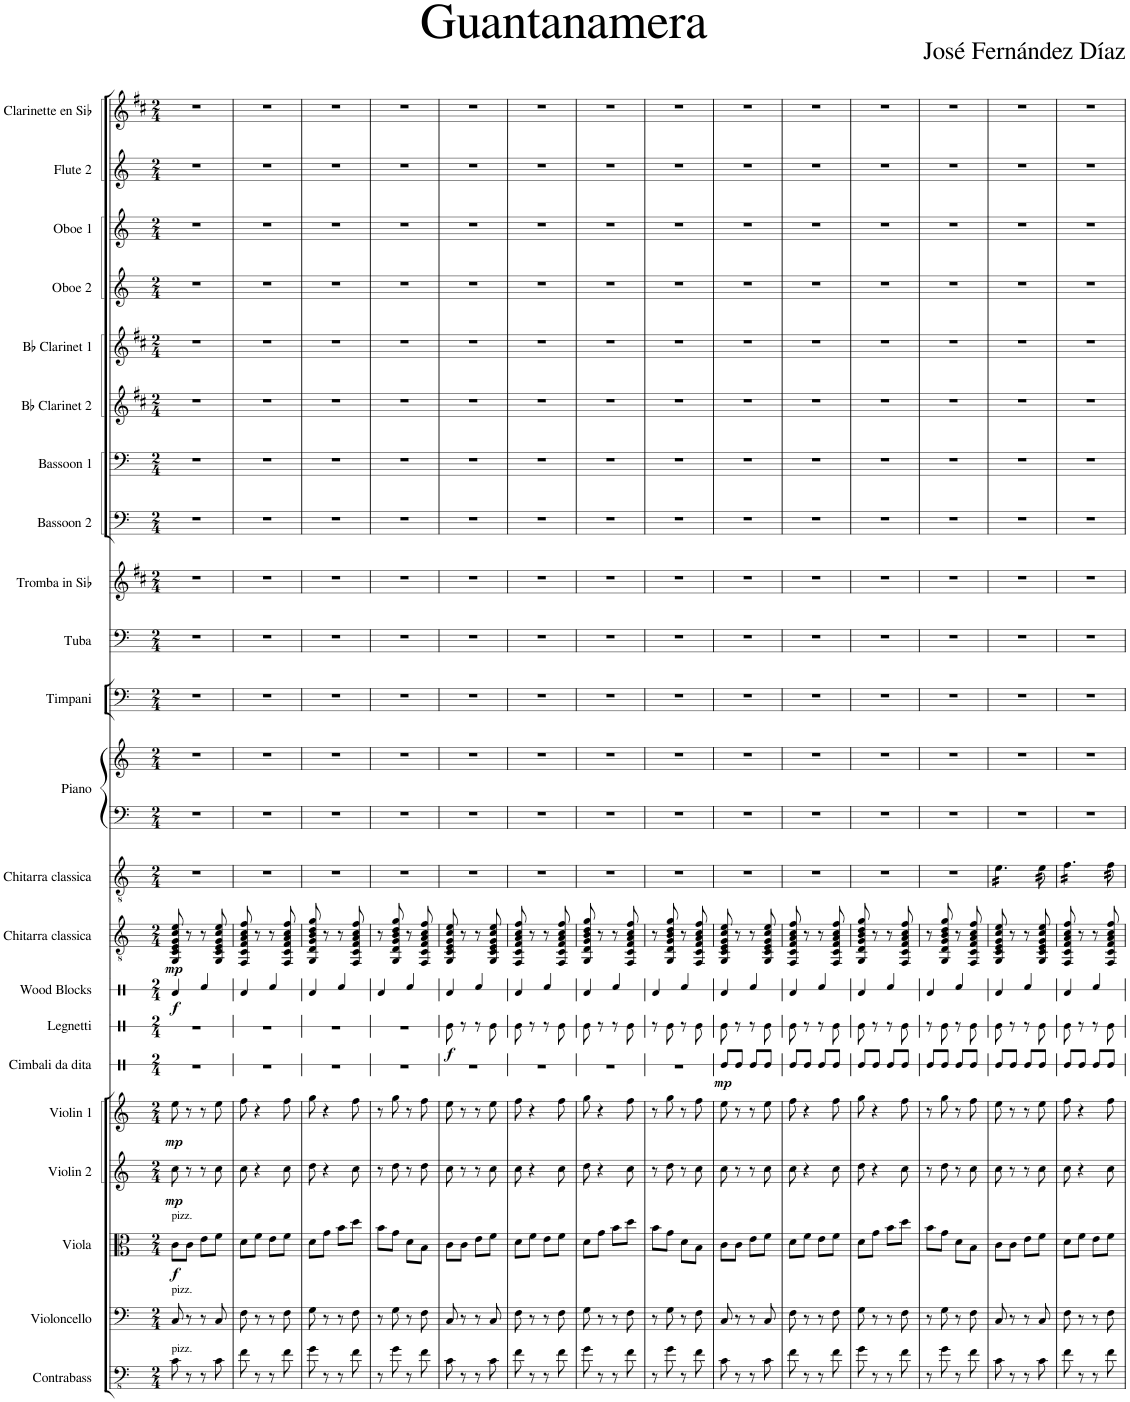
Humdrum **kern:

**kern	**kern	**kern	**dynam	**kern	**dynam	**kern	**dynam	**kern	**dynam	**kern	**dynam	**kern	**dynam	**kern	**dynam	**kern	**kern	**kern	**kern	**kern	**kern	**kern	**kern	**kern	**kern	**kern	**kern	**kern	**kern
*part22	*part21	*part20	*part20	*part19	*part19	*part18	*part18	*part17	*part17	*part16	*part16	*part15	*part15	*part14	*part14	*part13	*part12	*part12	*part11	*part10	*part9	*part8	*part7	*part6	*part5	*part4	*part3	*part2	*part1
*staff23	*staff22	*staff21	*staff21	*staff20	*staff20	*staff19	*staff19	*staff18	*staff18	*staff17	*staff17	*staff16	*staff16	*staff15	*staff15	*staff14	*staff13	*staff12	*staff11	*staff10	*staff9	*staff8	*staff7	*staff6	*staff5	*staff4	*staff3	*staff2	*staff1
*I"Contrabass	*I"Violoncello	*I"Viola	*	*I"Violin 2	*	*I"Violin 1	*	*I"Cimbali da dita	*	*I"Legnetti	*	*I"Wood Blocks	*	*I"Chitarra classica	*	*I"Chitarra classica	*I"Piano	*	*I"Timpani	*I"Tuba	*I"Tromba in Sib	*I"Bassoon 2	*I"Bassoon 1	*I"Bb Clarinet 2	*I"Bb Clarinet 1	*I"Oboe 2	*I"Oboe 1	*I"Flute 2	*I"Clarinette en Sib
*I'Cb.	*I'Vc.	*I'Vla.	*	*I'Vln. 2	*	*I'Vln. 1	*	*	*	*I'Leg.	*	*I'Wd. Bl.	*	*I'Chit. cl.	*	*I'Chit. cl.	*	*	*I'Timp.	*I'Tba.	*I'Tr. Sib	*I'Bsn. 2	*I'Bsn. 1	*I'Bb Cl. 2	*I'Bb Cl. 1	*I'Ob. 2	*I'Ob. 1	*I'Fl. 2	*I'Clar. Sib
*	*	*	*	*	*	*	*	*stria1	*	*stria1	*	*stria1	*	*	*	*	*	*	*	*	*	*	*	*	*	*	*	*	*
*clefFv4	*clefF4	*clefC3	*	*clefG2	*	*clefG2	*	*clefX	*	*clefX	*	*clefX	*	*clefGv2	*	*clefGv2	*clefF4	*clefG2	*clefF4	*clefF4	*clefG2	*clefF4	*clefF4	*clefG2	*clefG2	*clefG2	*clefG2	*clefG2	*clefG2
*Trd7c12	*	*	*	*	*	*	*	*	*	*	*	*	*	*	*	*	*	*	*	*	*Trd1c2	*	*	*Trd1c2	*Trd1c2	*	*	*	*Trd1c2
*k[]	*k[]	*k[]	*	*k[]	*	*k[]	*	*k[]	*	*k[]	*	*k[]	*	*k[]	*	*k[]	*k[]	*k[]	*k[]	*k[]	*k[f#c#]	*k[]	*k[]	*k[f#c#]	*k[f#c#]	*k[]	*k[]	*k[]	*k[f#c#]
*M2/4	*M2/4	*M2/4	*	*M2/4	*	*M2/4	*	*M2/4	*	*M2/4	*	*M2/4	*	*M2/4	*	*M2/4	*M2/4	*M2/4	*M2/4	*M2/4	*M2/4	*M2/4	*M2/4	*M2/4	*M2/4	*M2/4	*M2/4	*M2/4	*M2/4
=1	=1	=1	=1	=1	=1	=1	=1	=1	=1	=1	=1	=1	=1	=1	=1	=1	=1	=1	=1	=1	=1	=1	=1	=1	=1	=1	=1	=1	=1
!	!	!LO:TX:a:t=pizz.	!	!	!	!	!	!	!	!	!	!	!	!	!	!	!	!	!	!	!	!	!	!	!	!	!	!	!
!	!LO:TX:a:t=pizz.	!	!	!	!	!	!	!	!	!	!	!	!	!	!	!	!	!	!	!	!	!	!	!	!	!	!	!	!
!LO:TX:a:t=pizz.	!	!	!	!	!	!	!	!	!	!	!	!	!	!	!	!	!	!	!	!	!	!	!	!	!	!	!	!	!
!	!	!	!LO:DY:b	!	!LO:DY:b	!	!LO:DY:b	!	!	!	!	!	!LO:DY:b	!	!LO:DY:b	!	!	!	!	!	!	!	!	!	!	!	!	!	!
8C\	8C/	8c\L	f	8cc\	mp	8ee\	mp	2r	.	2r	.	4Rd/	f	8GG/ 8C/ 8E/ 8G/ 8c/ 8e/	mp	2r	2r	2r	2r	2r	2r	2r	2r	2r	2r	2r	2r	2r	2r
8r	8r	8c\J	.	8r	.	8r	.	.	.	.	.	.	.	8r	.	.	.	.	.	.	.	.	.	.	.	.	.	.	.
8r	8r	8e\L	.	8r	.	8r	.	.	.	.	.	4Rf/	.	8r	.	.	.	.	.	.	.	.	.	.	.	.	.	.	.
8C\	8C/	8f\J	.	8cc\	.	8ee\	.	.	.	.	.	.	.	8GG/ 8C/ 8E/ 8G/ 8c/ 8e/	.	.	.	.	.	.	.	.	.	.	.	.	.	.	.
=2	=2	=2	=2	=2	=2	=2	=2	=2	=2	=2	=2	=2	=2	=2	=2	=2	=2	=2	=2	=2	=2	=2	=2	=2	=2	=2	=2	=2	=2
8F\	8F\	8d\L	.	8cc\	.	8ff\	.	2r	.	2r	.	4Rd/	.	8FF/ 8C/ 8F/ 8A/ 8c/ 8f/	.	2r	2r	2r	2r	2r	2r	2r	2r	2r	2r	2r	2r	2r	2r
8r	8r	8f\J	.	4r	.	4r	.	.	.	.	.	.	.	8r	.	.	.	.	.	.	.	.	.	.	.	.	.	.	.
8r	8r	8e\L	.	.	.	.	.	.	.	.	.	4Rf/	.	8r	.	.	.	.	.	.	.	.	.	.	.	.	.	.	.
8F\	8F\	8f\J	.	8cc\	.	8ff\	.	.	.	.	.	.	.	8FF/ 8C/ 8F/ 8A/ 8c/ 8f/	.	.	.	.	.	.	.	.	.	.	.	.	.	.	.
=3	=3	=3	=3	=3	=3	=3	=3	=3	=3	=3	=3	=3	=3	=3	=3	=3	=3	=3	=3	=3	=3	=3	=3	=3	=3	=3	=3	=3	=3
8G\	8G\	8d\L	.	8dd\	.	8gg\	.	2r	.	2r	.	4Rd/	.	8GG/ 8D/ 8G/ 8B/ 8d/ 8g/	.	2r	2r	2r	2r	2r	2r	2r	2r	2r	2r	2r	2r	2r	2r
8r	8r	8g\J	.	4r	.	4r	.	.	.	.	.	.	.	8r	.	.	.	.	.	.	.	.	.	.	.	.	.	.	.
8r	8r	8b\L	.	.	.	.	.	.	.	.	.	4Rf/	.	8r	.	.	.	.	.	.	.	.	.	.	.	.	.	.	.
8F\	8F\	8dd\J	.	8cc\	.	8ff\	.	.	.	.	.	.	.	8FF/ 8C/ 8F/ 8A/ 8c/ 8f/	.	.	.	.	.	.	.	.	.	.	.	.	.	.	.
=4	=4	=4	=4	=4	=4	=4	=4	=4	=4	=4	=4	=4	=4	=4	=4	=4	=4	=4	=4	=4	=4	=4	=4	=4	=4	=4	=4	=4	=4
8r	8r	8b\L	.	8r	.	8r	.	2r	.	2r	.	4Rd/	.	8r	.	2r	2r	2r	2r	2r	2r	2r	2r	2r	2r	2r	2r	2r	2r
8G\	8G\	8g\J	.	8dd\	.	8gg\	.	.	.	.	.	.	.	8GG/ 8D/ 8G/ 8B/ 8d/ 8g/	.	.	.	.	.	.	.	.	.	.	.	.	.	.	.
8r	8r	8d\L	.	8r	.	8r	.	.	.	.	.	4Rf/	.	8r	.	.	.	.	.	.	.	.	.	.	.	.	.	.	.
8F\	8F\	8B\J	.	8dd\	.	8ff\	.	.	.	.	.	.	.	8FF/ 8C/ 8F/ 8A/ 8c/ 8f/	.	.	.	.	.	.	.	.	.	.	.	.	.	.	.
=5	=5	=5	=5	=5	=5	=5	=5	=5	=5	=5	=5	=5	=5	=5	=5	=5	=5	=5	=5	=5	=5	=5	=5	=5	=5	=5	=5	=5	=5
!	!	!	!	!	!	!	!	!	!	!	!LO:DY:b	!	!	!	!	!	!	!	!	!	!	!	!	!	!	!	!	!	!
8C\	8C/	8c\L	.	8cc\	.	8ee\	.	2r	.	8Re\	f	4Rd/	.	8GG/ 8C/ 8E/ 8G/ 8c/ 8e/	.	2r	2r	2r	2r	2r	2r	2r	2r	2r	2r	2r	2r	2r	2r
8r	8r	8c\J	.	8r	.	8r	.	.	.	8r	.	.	.	8r	.	.	.	.	.	.	.	.	.	.	.	.	.	.	.
8r	8r	8e\L	.	8r	.	8r	.	.	.	8r	.	4Rf/	.	8r	.	.	.	.	.	.	.	.	.	.	.	.	.	.	.
8C\	8C/	8f\J	.	8cc\	.	8ee\	.	.	.	8Re\	.	.	.	8GG/ 8C/ 8E/ 8G/ 8c/ 8e/	.	.	.	.	.	.	.	.	.	.	.	.	.	.	.
=6	=6	=6	=6	=6	=6	=6	=6	=6	=6	=6	=6	=6	=6	=6	=6	=6	=6	=6	=6	=6	=6	=6	=6	=6	=6	=6	=6	=6	=6
8F\	8F\	8d\L	.	8cc\	.	8ff\	.	2r	.	8Re\	.	4Rd/	.	8FF/ 8C/ 8F/ 8A/ 8c/ 8f/	.	2r	2r	2r	2r	2r	2r	2r	2r	2r	2r	2r	2r	2r	2r
8r	8r	8f\J	.	4r	.	4r	.	.	.	8r	.	.	.	8r	.	.	.	.	.	.	.	.	.	.	.	.	.	.	.
8r	8r	8e\L	.	.	.	.	.	.	.	8r	.	4Rf/	.	8r	.	.	.	.	.	.	.	.	.	.	.	.	.	.	.
8F\	8F\	8f\J	.	8cc\	.	8ff\	.	.	.	8Re\	.	.	.	8FF/ 8C/ 8F/ 8A/ 8c/ 8f/	.	.	.	.	.	.	.	.	.	.	.	.	.	.	.
=7	=7	=7	=7	=7	=7	=7	=7	=7	=7	=7	=7	=7	=7	=7	=7	=7	=7	=7	=7	=7	=7	=7	=7	=7	=7	=7	=7	=7	=7
8G\	8G\	8d\L	.	8dd\	.	8gg\	.	2r	.	8Re\	.	4Rd/	.	8GG/ 8D/ 8G/ 8B/ 8d/ 8g/	.	2r	2r	2r	2r	2r	2r	2r	2r	2r	2r	2r	2r	2r	2r
8r	8r	8g\J	.	4r	.	4r	.	.	.	8r	.	.	.	8r	.	.	.	.	.	.	.	.	.	.	.	.	.	.	.
8r	8r	8b\L	.	.	.	.	.	.	.	8r	.	4Rf/	.	8r	.	.	.	.	.	.	.	.	.	.	.	.	.	.	.
8F\	8F\	8dd\J	.	8cc\	.	8ff\	.	.	.	8Re\	.	.	.	8FF/ 8C/ 8F/ 8A/ 8c/ 8f/	.	.	.	.	.	.	.	.	.	.	.	.	.	.	.
=8	=8	=8	=8	=8	=8	=8	=8	=8	=8	=8	=8	=8	=8	=8	=8	=8	=8	=8	=8	=8	=8	=8	=8	=8	=8	=8	=8	=8	=8
8r	8r	8b\L	.	8r	.	8r	.	2r	.	8r	.	4Rd/	.	8r	.	2r	2r	2r	2r	2r	2r	2r	2r	2r	2r	2r	2r	2r	2r
8G\	8G\	8g\J	.	8dd\	.	8gg\	.	.	.	8Re\	.	.	.	8GG/ 8D/ 8G/ 8B/ 8d/ 8g/	.	.	.	.	.	.	.	.	.	.	.	.	.	.	.
8r	8r	8d\L	.	8r	.	8r	.	.	.	8r	.	4Rf/	.	8r	.	.	.	.	.	.	.	.	.	.	.	.	.	.	.
8F\	8F\	8B\J	.	8cc\	.	8ff\	.	.	.	8Re\	.	.	.	8FF/ 8C/ 8F/ 8A/ 8c/ 8f/	.	.	.	.	.	.	.	.	.	.	.	.	.	.	.
=9	=9	=9	=9	=9	=9	=9	=9	=9	=9	=9	=9	=9	=9	=9	=9	=9	=9	=9	=9	=9	=9	=9	=9	=9	=9	=9	=9	=9	=9
!	!	!	!	!	!	!	!	!	!LO:DY:b	!	!	!	!	!	!	!	!	!	!	!	!	!	!	!	!	!	!	!	!
8C\	8C/	8c\L	.	8cc\	.	8ee\	.	8Re/L	mp	8Re\	.	4Rd/	.	8GG/ 8C/ 8E/ 8G/ 8c/ 8e/	.	2r	2r	2r	2r	2r	2r	2r	2r	2r	2r	2r	2r	2r	2r
8r	8r	8c\J	.	8r	.	8r	.	8Re/J	.	8r	.	.	.	8r	.	.	.	.	.	.	.	.	.	.	.	.	.	.	.
8r	8r	8e\L	.	8r	.	8r	.	8Re/L	.	8r	.	4Rf/	.	8r	.	.	.	.	.	.	.	.	.	.	.	.	.	.	.
8C\	8C/	8f\J	.	8cc\	.	8ee\	.	8Re/J	.	8Re\	.	.	.	8GG/ 8C/ 8E/ 8G/ 8c/ 8e/	.	.	.	.	.	.	.	.	.	.	.	.	.	.	.
=10	=10	=10	=10	=10	=10	=10	=10	=10	=10	=10	=10	=10	=10	=10	=10	=10	=10	=10	=10	=10	=10	=10	=10	=10	=10	=10	=10	=10	=10
8F\	8F\	8d\L	.	8cc\	.	8ff\	.	8Re/L	.	8Re\	.	4Rd/	.	8FF/ 8C/ 8F/ 8A/ 8c/ 8f/	.	2r	2r	2r	2r	2r	2r	2r	2r	2r	2r	2r	2r	2r	2r
8r	8r	8f\J	.	4r	.	4r	.	8Re/J	.	8r	.	.	.	8r	.	.	.	.	.	.	.	.	.	.	.	.	.	.	.
8r	8r	8e\L	.	.	.	.	.	8Re/L	.	8r	.	4Rf/	.	8r	.	.	.	.	.	.	.	.	.	.	.	.	.	.	.
8F\	8F\	8f\J	.	8cc\	.	8ff\	.	8Re/J	.	8Re\	.	.	.	8FF/ 8C/ 8F/ 8A/ 8c/ 8f/	.	.	.	.	.	.	.	.	.	.	.	.	.	.	.
=11	=11	=11	=11	=11	=11	=11	=11	=11	=11	=11	=11	=11	=11	=11	=11	=11	=11	=11	=11	=11	=11	=11	=11	=11	=11	=11	=11	=11	=11
8G\	8G\	8d\L	.	8dd\	.	8gg\	.	8Re/L	.	8Re\	.	4Rd/	.	8GG/ 8D/ 8G/ 8B/ 8d/ 8g/	.	2r	2r	2r	2r	2r	2r	2r	2r	2r	2r	2r	2r	2r	2r
8r	8r	8g\J	.	4r	.	4r	.	8Re/J	.	8r	.	.	.	8r	.	.	.	.	.	.	.	.	.	.	.	.	.	.	.
8r	8r	8b\L	.	.	.	.	.	8Re/L	.	8r	.	4Rf/	.	8r	.	.	.	.	.	.	.	.	.	.	.	.	.	.	.
8F\	8F\	8dd\J	.	8cc\	.	8ff\	.	8Re/J	.	8Re\	.	.	.	8FF/ 8C/ 8F/ 8A/ 8c/ 8f/	.	.	.	.	.	.	.	.	.	.	.	.	.	.	.
=12	=12	=12	=12	=12	=12	=12	=12	=12	=12	=12	=12	=12	=12	=12	=12	=12	=12	=12	=12	=12	=12	=12	=12	=12	=12	=12	=12	=12	=12
8r	8r	8b\L	.	8r	.	8r	.	8Re/L	.	8r	.	4Rd/	.	8r	.	2r	2r	2r	2r	2r	2r	2r	2r	2r	2r	2r	2r	2r	2r
8G\	8G\	8g\J	.	8dd\	.	8gg\	.	8Re/J	.	8Re\	.	.	.	8GG/ 8D/ 8G/ 8B/ 8d/ 8g/	.	.	.	.	.	.	.	.	.	.	.	.	.	.	.
8r	8r	8d\L	.	8r	.	8r	.	8Re/L	.	8r	.	4Rf/	.	8r	.	.	.	.	.	.	.	.	.	.	.	.	.	.	.
8F\	8F\	8B\J	.	8cc\	.	8ff\	.	8Re/J	.	8Re\	.	.	.	8FF/ 8C/ 8F/ 8A/ 8c/ 8f/	.	.	.	.	.	.	.	.	.	.	.	.	.	.	.
=13	=13	=13	=13	=13	=13	=13	=13	=13	=13	=13	=13	=13	=13	=13	=13	=13	=13	=13	=13	=13	=13	=13	=13	=13	=13	=13	=13	=13	=13
*	*	*	*	*	*	*	*	*	*	*	*	*	*	*	*	*tremolo	*	*	*	*	*	*	*	*	*	*	*	*	*
8C\	8C/	8c\L	.	8cc\	.	8ee\	.	8Re/L	.	8Re\	.	4Rd/	.	8GG/ 8C/ 8E/ 8G/ 8c/ 8e/	.	16e\LL	2r	2r	2r	2r	2r	2r	2r	2r	2r	2r	2r	2r	2r
.	.	.	.	.	.	.	.	.	.	.	.	.	.	.	.	16e\	.	.	.	.	.	.	.	.	.	.	.	.	.
8r	8r	8c\J	.	8r	.	8r	.	8Re/J	.	8r	.	.	.	8r	.	16e\	.	.	.	.	.	.	.	.	.	.	.	.	.
.	.	.	.	.	.	.	.	.	.	.	.	.	.	.	.	16e\	.	.	.	.	.	.	.	.	.	.	.	.	.
8r	8r	8e\L	.	8r	.	8r	.	8Re/L	.	8r	.	4Rf/	.	8r	.	16e\	.	.	.	.	.	.	.	.	.	.	.	.	.
.	.	.	.	.	.	.	.	.	.	.	.	.	.	.	.	16e\JJ	.	.	.	.	.	.	.	.	.	.	.	.	.
8C\	8C/	8f\J	.	8cc\	.	8ee\	.	8Re/J	.	8Re\	.	.	.	8GG/ 8C/ 8E/ 8G/ 8c/ 8e/	.	32e\	.	.	.	.	.	.	.	.	.	.	.	.	.
.	.	.	.	.	.	.	.	.	.	.	.	.	.	.	.	32e\	.	.	.	.	.	.	.	.	.	.	.	.	.
.	.	.	.	.	.	.	.	.	.	.	.	.	.	.	.	32e\	.	.	.	.	.	.	.	.	.	.	.	.	.
.	.	.	.	.	.	.	.	.	.	.	.	.	.	.	.	32e\	.	.	.	.	.	.	.	.	.	.	.	.	.
=14	=14	=14	=14	=14	=14	=14	=14	=14	=14	=14	=14	=14	=14	=14	=14	=14	=14	=14	=14	=14	=14	=14	=14	=14	=14	=14	=14	=14	=14
8F\	8F\	8d\L	.	8cc\	.	8ff\	.	8Re/L	.	8Re\	.	4Rd/	.	8FF/ 8C/ 8F/ 8A/ 8c/ 8f/	.	16f\LL	2r	2r	2r	2r	2r	2r	2r	2r	2r	2r	2r	2r	2r
.	.	.	.	.	.	.	.	.	.	.	.	.	.	.	.	16f\	.	.	.	.	.	.	.	.	.	.	.	.	.
8r	8r	8f\J	.	4r	.	4r	.	8Re/J	.	8r	.	.	.	8r	.	16f\	.	.	.	.	.	.	.	.	.	.	.	.	.
.	.	.	.	.	.	.	.	.	.	.	.	.	.	.	.	16f\	.	.	.	.	.	.	.	.	.	.	.	.	.
8r	8r	8e\L	.	.	.	.	.	8Re/L	.	8r	.	4Rf/	.	8r	.	16f\	.	.	.	.	.	.	.	.	.	.	.	.	.
.	.	.	.	.	.	.	.	.	.	.	.	.	.	.	.	16f\JJ	.	.	.	.	.	.	.	.	.	.	.	.	.
8F\	8F\	8f\J	.	8cc\	.	8ff\	.	8Re/J	.	8Re\	.	.	.	8FF/ 8C/ 8F/ 8A/ 8c/ 8f/	.	32f\	.	.	.	.	.	.	.	.	.	.	.	.	.
.	.	.	.	.	.	.	.	.	.	.	.	.	.	.	.	32f\	.	.	.	.	.	.	.	.	.	.	.	.	.
.	.	.	.	.	.	.	.	.	.	.	.	.	.	.	.	32f\	.	.	.	.	.	.	.	.	.	.	.	.	.
.	.	.	.	.	.	.	.	.	.	.	.	.	.	.	.	32f\	.	.	.	.	.	.	.	.	.	.	.	.	.
*	*	*	*	*	*	*	*	*	*	*	*	*	*	*	*	*Xtremolo	*	*	*	*	*	*	*	*	*	*	*	*	*
=	=	=	=	=	=	=	=	=	=	=	=	=	=	=	=	=	=	=	=	=	=	=	=	=	=	=	=	=	=
*-	*-	*-	*-	*-	*-	*-	*-	*-	*-	*-	*-	*-	*-	*-	*-	*-	*-	*-	*-	*-	*-	*-	*-	*-	*-	*-	*-	*-	*-
